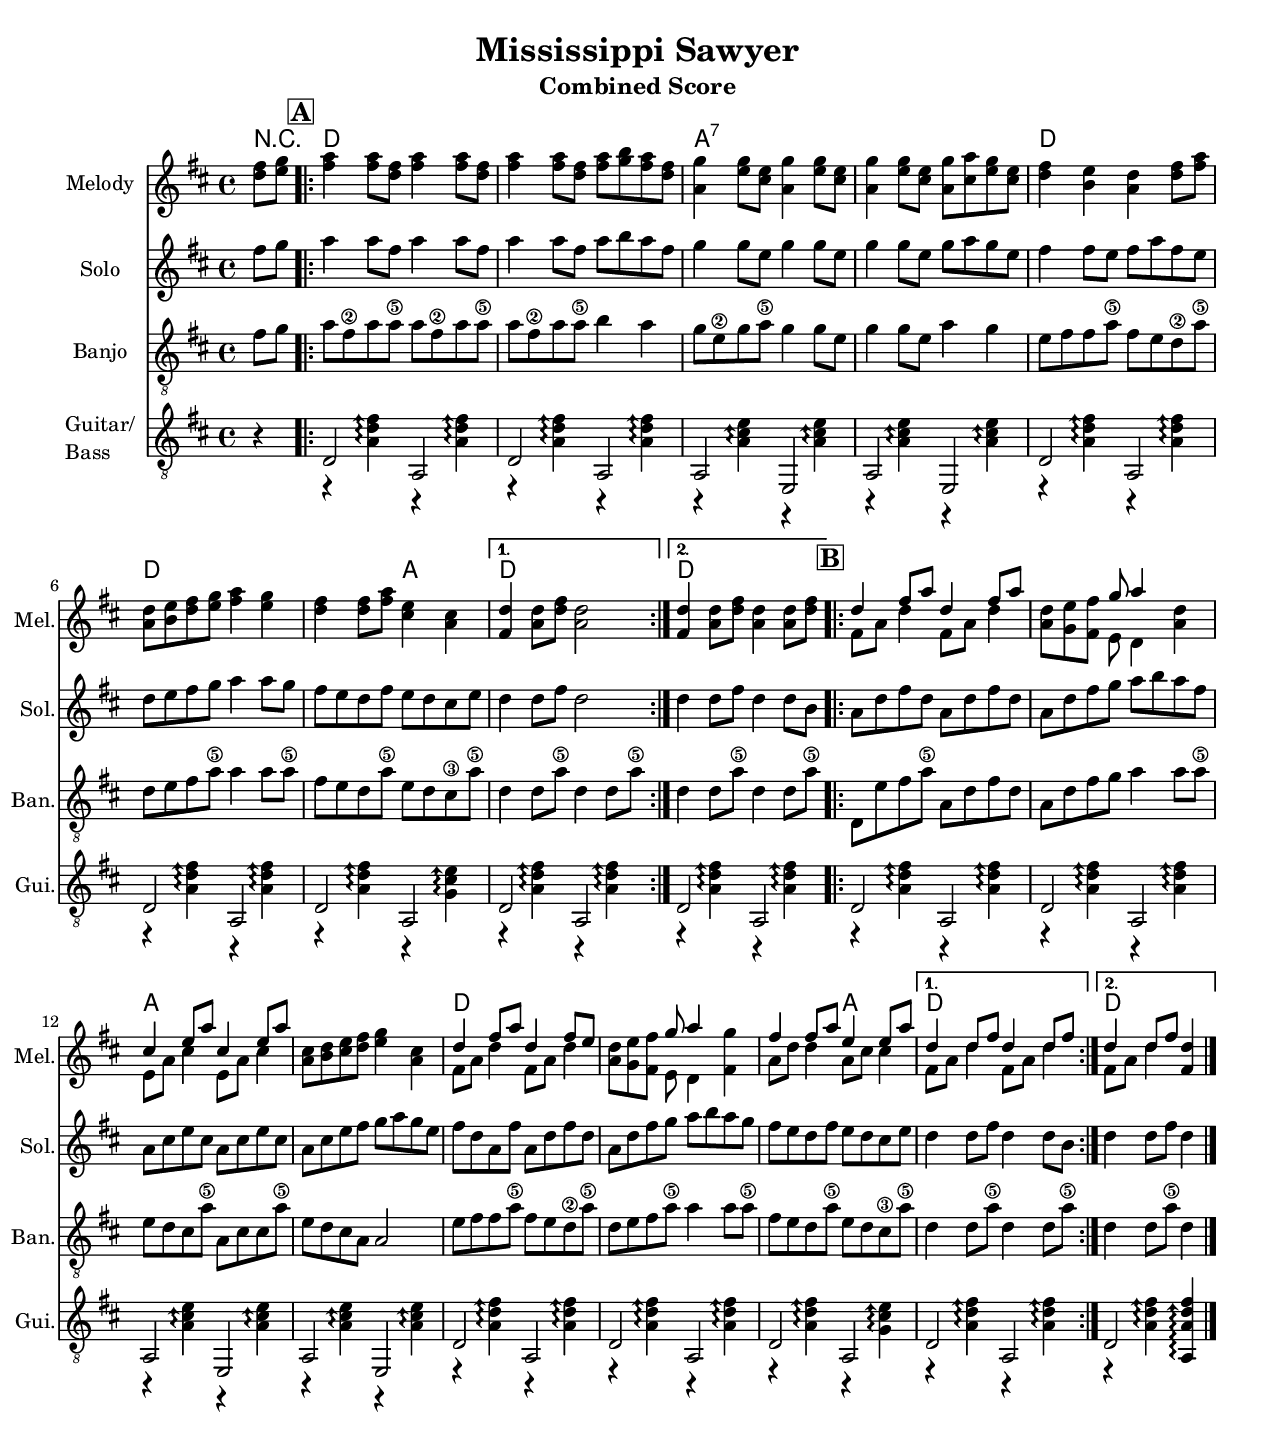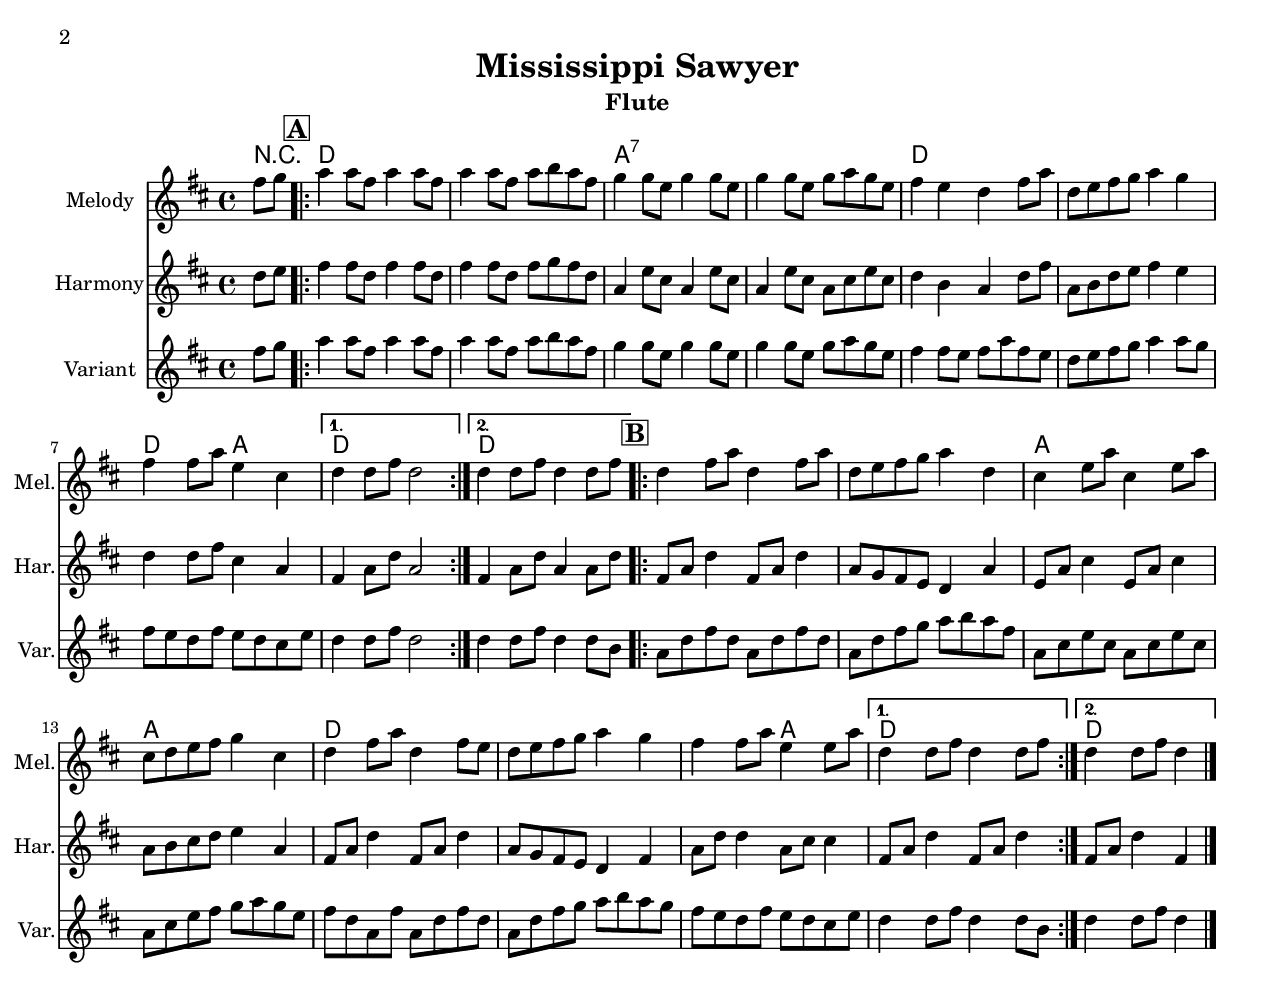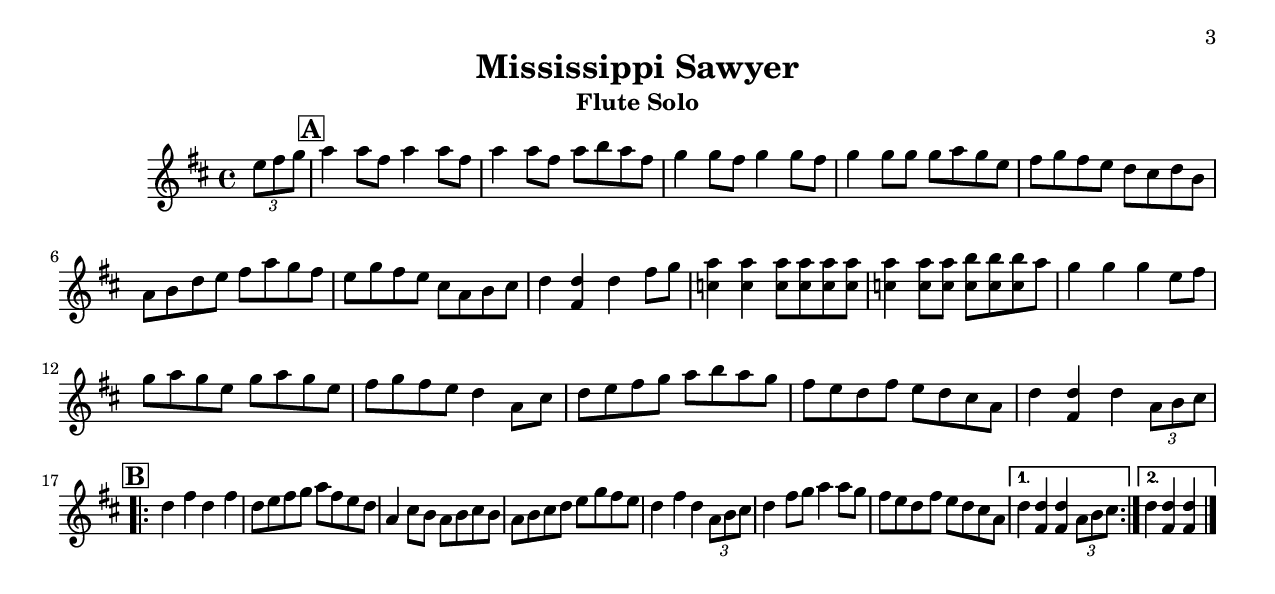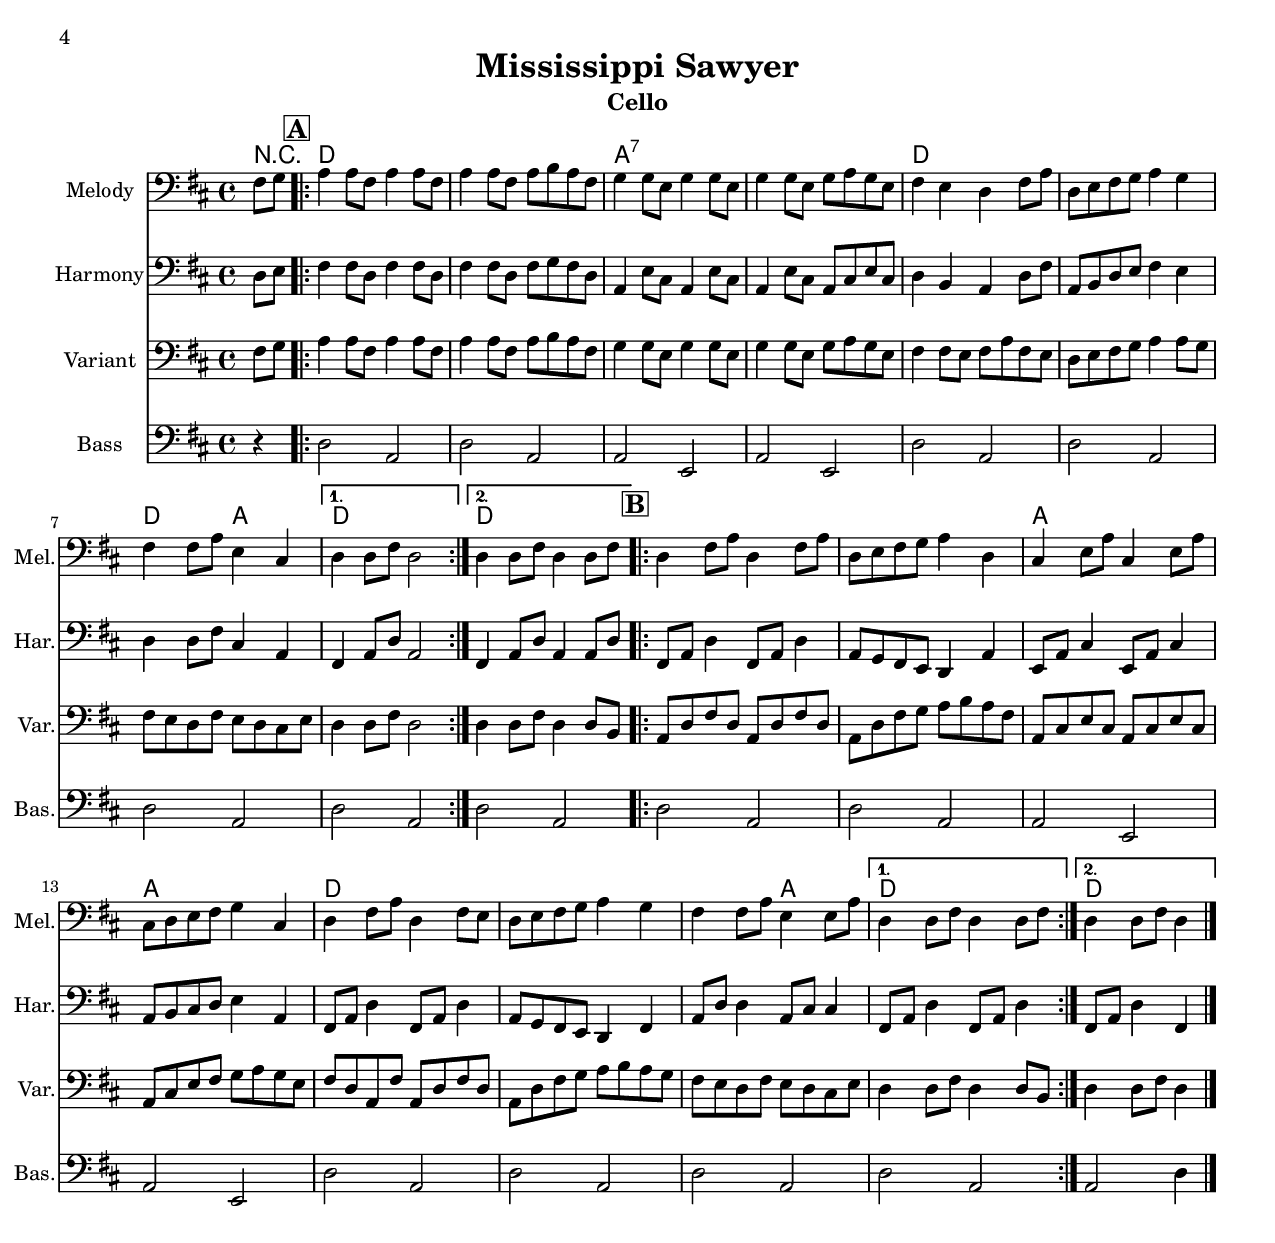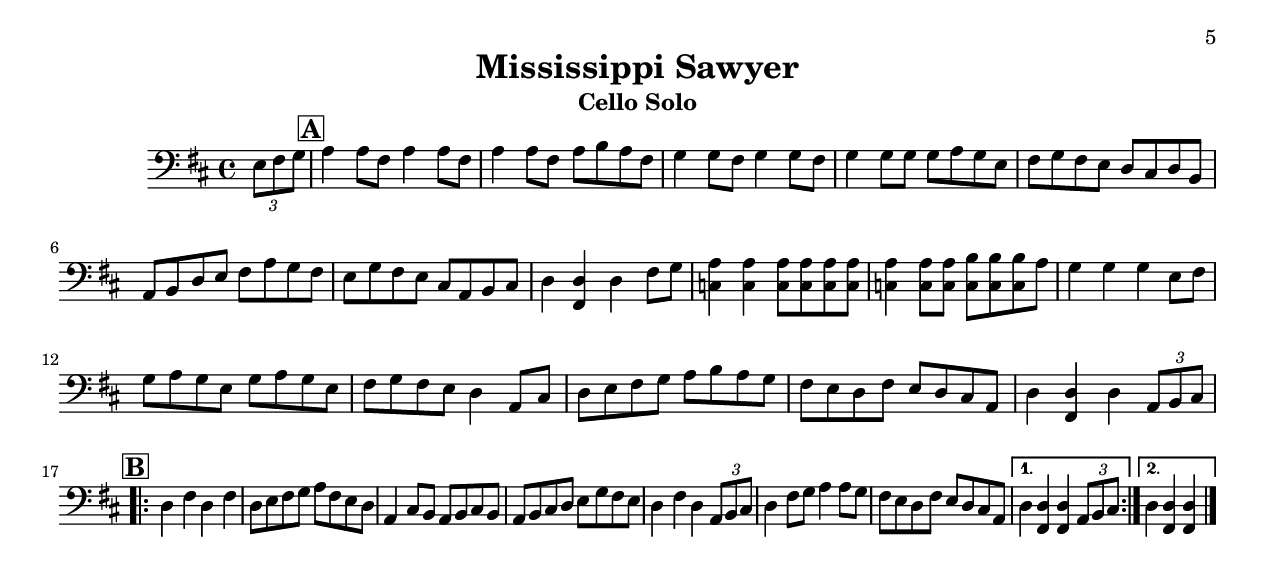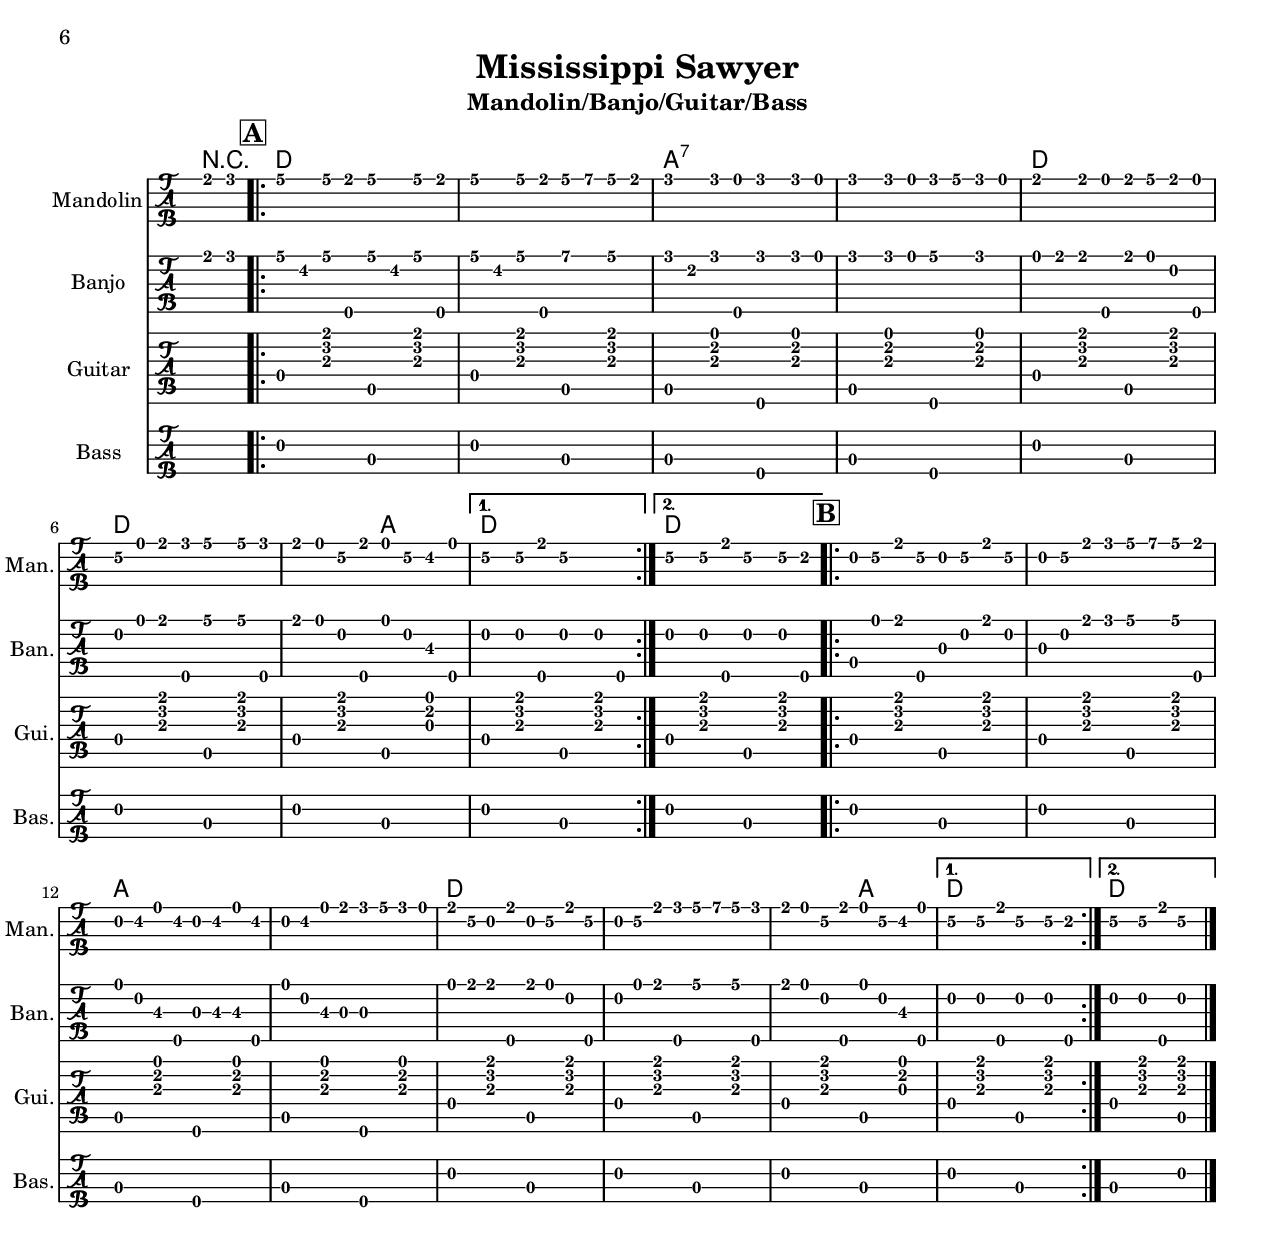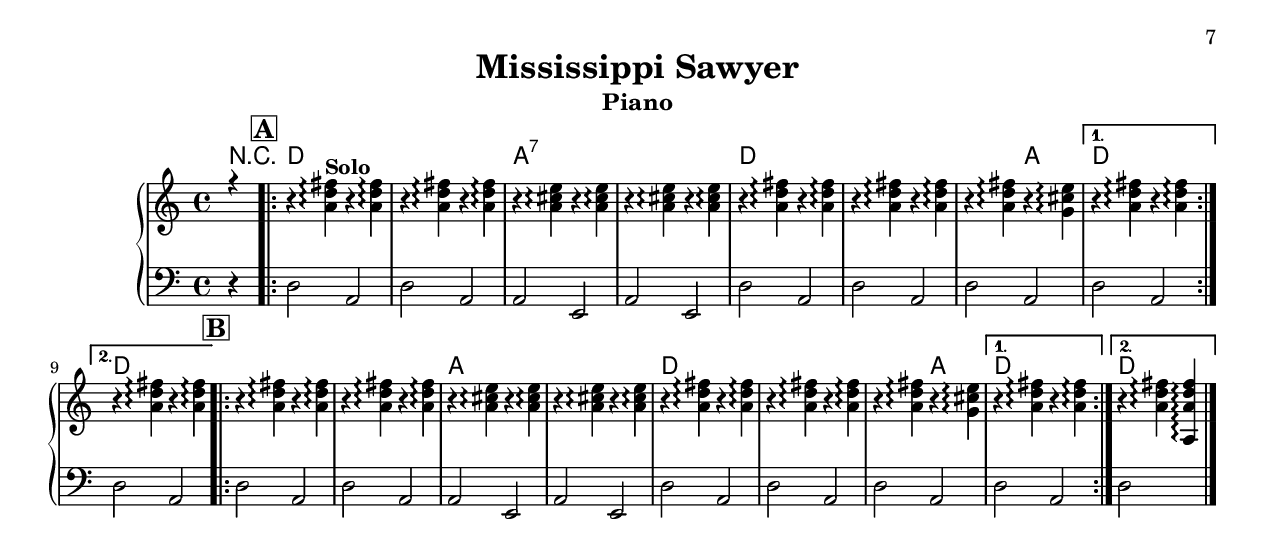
\version "2.3.25"
\header {
  title = "Mississippi Sawyer"
  piece = "Traditional"
}
#(set-default-paper-size "letter")
#(set-global-staff-size 18)

% simplified melody.  A part like mandolin, B part simpler.
simple = \relative c {
  \time 4/4
  \tag #'key \key d \major
  \tag #'partial \partial 8*2
  
  fis''8 g |
  \repeat volta 2 {
    a4 a8 fis a4 a8 fis |
    a4 a8 fis a b a fis |
    g4 g8 e g4 g8 e |
    g4 g8 e g a g e |
    fis4 e d fis8 a |
    d,8 e fis g a4 g |
    fis4 fis8 a e4 cis |
  } \alternative {
    { d4 d8 fis d2 | }
    { d4 d8 fis d4 d8 fis | }
  }
  \repeat volta 2 {
    d4 fis8 a d,4 fis8 a |
    d,8 e fis g a4 d, |
    cis4 e8 a cis,4 e8 a |
    cis,8 d e fis g4 cis, |
    d4 fis8 a d,4 fis8 e |
    d8 e fis g a4 g |
    fis4 fis8 a e4 e8 a
  } \alternative {
    { d,4 d8 fis d4 d8 fis | }
    { d4 d8 fis d4 \bar "|." }
  }
}
% harmony to simplified melody
simpleharmony = \relative c'' {
  \time 4/4
  \tag #'key \key d \major
  \tag #'partial \partial 8*2
  
  d8 e |
  \repeat volta 2 {
    fis4 fis8 d fis4 fis8 d |
    fis4 fis8 d fis g fis d |
    a4 e'8 cis a4 e'8 cis |
    a4 e'8 cis a cis e cis |
    d4 b a d8 fis |
    a,8 b d e fis4 e |
    d4 d8 fis cis4 a |
  } \alternative {
    { fis4 a8 d a2 | }
    { fis4 a8 d a4 a8 d | }
  }
  \repeat volta 2 {
    fis,8 a d4 fis,8 a d4 |
    a8 g fis e d4 a' |
    e8 a cis4 e,8 a cis4 |
    a8 b cis d e4 a, |
    fis8 a d4 fis,8 a d4 |
    a8 g fis e d4 fis |
    a8 d d4 a8 cis cis4 |
  } \alternative {
    { fis,8 a d4 fis,8 a d4 | }
    { fis,8 a d4 fis,4 \bar "|." }
  }
}

mandolin = \relative c {
  \time 4/4
  \tag #'key \key d \major
  \tag #'partial \partial 8*2
  
  fis''8 g |
  \repeat volta 2 {
    a4 a8 fis a4 a8 fis |
    a4 a8 fis a b a fis |
    g4 g8 e g4 g8 e |
    g4 g8 e g a g e |
    fis4 fis8 e fis a fis e |
    d e fis g a4 a8 g |
    fis e d fis e d cis e |
  } \alternative {
    { d4 d8 fis d2 | }
    { d4 d8 fis d4 d8 b | }
  }
  \repeat volta 2 {
    a d fis d a d fis d |
    a d fis g a b a fis |
    a, cis e cis a cis e cis |
    a cis e fis g a g e |
    fis d a fis' a, d fis d |
    a d fis g a b a g |
    fis e d fis e d cis e |
  } \alternative {
    { d4 d8 fis d4 d8 b | }
    { d4 d8 fis d4 \bar "|." }
  }
}

% this variant uses different A parts the 1st & 2nd times through.
% originally arranged for guitar.
longvar = \relative c'' {
  \time 4/4
  \tag #'key \key d \major
  \tag #'partial \partial 8*2
  \times 2/3 { e8 fis g } |
  \mark\default
  a4 a8 fis a4 a8 fis |
  a4 a8 fis a b a fis |
  g4 g8 fis g4 g8 fis |
  g4 g8 g g a g e |
  fis8 g fis e d cis d b |
  a8 b d e fis a g fis |
  e8 g fis e cis a b cis |
  d4 <d fis,> d fis8 g |
  <a c,>4 <a c,> <a c,>8 <a c,> <a c,> <a c,> |
  <a c,>4 <a c,>8 <a c,> <b c,> <b c,> <b c,> a |
  g4 g g e8 fis |
  g8 a g e g a g e |
  fis g fis e d4 a8 cis |
  d8 e fis g a b a g |
  fis8 e d fis e d cis a |
  d4 <d fis,> d \times 2/3 { a8 b cis } |
  \break
  \repeat volta 2 {
    \mark\default
    d4 fis d fis |
    d8 e fis g a fis e d |
    a4 cis8 b a b cis b |
    a8 b cis d e g fis e |
    d4 fis d \times 2/3 { a8 b cis } |
    d4 fis8 g a4 a8 g |
    fis8 e d fis e d cis a |
  }
  \alternative {
    { d4 <d fis,> <d fis,> \times 2/3 { a8 b cis } | }
    { d4 <d fis,> <d fis,> % \times 2/3 { fis8 g gis } |
      \bar "|." }
  }
}

% banjo version, reconstructed from Marc's fragmentary notes.
banjo = \relative c {
  \time 4/4
  \tag #'key \key d \major
  \tag #'partial \partial 8*2
  
  fis'8 g |
  \repeat volta 2 {
    a8 fis\2 a8 a\5 a8 fis\2 a8 a\5 |
    a8 fis\2 a8 a\5 b4 a |
    g8 e\2 g8 a\5 g4 g8 e |
    g4 g8 e a4 g |
    e8 fis fis8 a\5 fis e d\2 a'\5 |
    d, e fis a\5 a4 a8 a\5 |
    fis e d a'\5 e d cis\3 a'\5 |
  } \alternative {
    { d,4 d8 a'\5 d,4 d8 a'\5 | }
    { d,4 d8 a'\5 d,4 d8 a'\5 | }
  }
  \repeat volta 2 {
    d,,8 e' fis a\5 a, d fis d |
    a d fis g a4 a8 a\5 |
    e8 d cis a'\5 a, cis cis a'\5 |
    e d cis a a2 |
    e'8 fis fis8 a\5 fis e d\2 a'\5 |
    d, e fis a\5 a4 a8 a\5 |
    fis e d a'\5 e d cis\3 a'\5 |
  } \alternative {
    { d,4 d8 a'\5 d,4 d8 a'\5 | }
    { d,4 d8 a'\5 d,4 \bar "|." }
  }
}

% chords.
harmonies = \chordmode {
  \tag #'partial \partial 8*2
  r4 |
  \repeat volta 2 {
    \mark\default
    d2 d | d d | a:7 a:7 | a:7 a:7 |
    d2 d | d d | d a |
  } \alternative {
    { d2 d | }
    { d2 d | }
  }
  \repeat volta 2 {
    \mark\default
    d2 d | d d | a a | a a |
    d2 d | d d | d a |
  } \alternative {
    { d2 d | }
    { d2 d4 \bar "|." }
  }
}    

% simple bass line
bass = \relative c,
{
  \tag #'key \key d \major
  \time 4/4
  \tag #'partial \partial 8*2
  r4
  \repeat volta 2 {
    d2 a | d2 a | a2 e | a2 e |
    d'2 a | d2 a | d2 a |
  } \alternative {
    { d2 a | }
    { d2 a | }
  }
  \repeat volta 2 {
    d2 a | d2 a | a2 e | a2 e |
    d'2 a | d2 a | d2 a |
  } \alternative {
    { d2 a | }
    { a2 d4 }
  }
}

% guitar accompaniment
guitarA = \relative c
{
  \tag #'partial \partial 8*2
  r4
  \repeat volta 2 {
    d2 a | d2 a | a2 e | a2 e |
    d'2 a | d2 a | d2 a |
  } \alternative {
    { d2 a | }
    { d2 a | }
  }
  \repeat volta 2 {
    d2 a | d2 a | a2 e | a2 e |
    d'2 a | d2 a | d2 a |
  } \alternative {
    { d2 a | }
    { d2 s4 }
  }
}

guitarB = \relative c
{
  \tag #'partial \partial 8*2
  s4 \arpeggioUp
  \repeat volta 2 {
    s4 <a' d fis>\arpeggio s4 <a d fis>\arpeggio |
    s4 <a d fis>\arpeggio s4 <a d fis>\arpeggio |
    s4 <a cis e>\arpeggio s4 <a cis e>\arpeggio |
    s4 <a cis e>\arpeggio s4 <a cis e>\arpeggio |
    s4 <a d fis>\arpeggio s4 <a d fis>\arpeggio |
    s4 <a d fis>\arpeggio s4 <a d fis>\arpeggio |
    s4 <a d fis>\arpeggio s4 <g cis e>\arpeggio |
  } \alternative {
    { s4 <a d fis>\arpeggio s4 <a d fis>\arpeggio | }
    { s4 <a d fis>\arpeggio s4 <a d fis>\arpeggio | }
  }
  \repeat volta 2 {
    s4 <a d fis>\arpeggio s4 <a d fis>\arpeggio |
    s4 <a d fis>\arpeggio s4 <a d fis>\arpeggio |
    s4 <a cis e>\arpeggio s4 <a cis e>\arpeggio |
    s4 <a cis e>\arpeggio s4 <a cis e>\arpeggio |
    s4 <a d fis>\arpeggio s4 <a d fis>\arpeggio |
    s4 <a d fis>\arpeggio s4 <a d fis>\arpeggio |
    s4 <a d fis>\arpeggio s4 <g cis e>\arpeggio |
  } \alternative {
    { s4 <a d fis>\arpeggio s4 <a d fis>\arpeggio | }
    { s4 <a d fis>\arpeggio <a, a' d fis>4\arpeggio }
  }
}
guitarC = \relative c
{
  \tag #'partial \partial 8*2
  s4 \arpeggioUp
  \repeat volta 2 {
    \repeat unfold 7 { r4 s4 r4 s4 | }
  } \alternative {
    { r4 s4 r4 s4 | }
    { r4 s4 r4 s4 | }
  }
  \repeat volta 2 {
    \repeat unfold 7 { r4 s4 r4 s4 | }
  } \alternative {
    { r4 s4 r4 s4 | }
    { r4 s4 s4 }
  }
}

\paper {
  scoreTitleMarkup = \bookTitleMarkup
  bookTitleMarkup = \markup {}
  raggedbottom = ##t
}

% combined score
\score {
  \header {
    instrument = "Combined Score"
  }
  <<
    \set Score.markFormatter = #format-mark-box-letters
    \context ChordNames {
      \set chordChanges = ##t
      \harmonies
    }
    \context Staff=simple <<
      \set Staff.instrument = "Melody"
      \set Staff.instr = "Mel."
      \partcombine \simple \simpleharmony
    >>
    \context Staff=mandolin <<
      \set Staff.instrument = "Solo"
      \set Staff.instr = "Sol."
      \mandolin
    >>
    \context Staff=banjo <<
      \clef "treble_8"
      \set Staff.instrument = "Banjo"
      \set Staff.instr = "Ban."
      \banjo
    >>
    \new Staff << 
      \set Staff.instrument = \markup{ \column{ "Guitar/" "Bass" } }
      \set Staff.instr = "Gui."
      \clef "treble_8"
      \time 4/4
      \key d \major
      \new Voice { \guitarA }
      \new Voice { \guitarB }
      \new Voice { \guitarC }
    >>
  >>
}

% melody parts, for flutes (non-transposing)
\score {
  \header {
    instrument = "Flute"
    breakbefore=##t
  }
  <<
    \set Score.markFormatter = #format-mark-box-letters
    \context ChordNames {
      \set chordChanges = ##t
      \harmonies
    }
    \new Staff <<
      \set Staff.instrument = "Melody"
      \set Staff.instr = "Mel."
      \simple
    >>
    \new Staff <<
      \set Staff.instrument = "Harmony"
      \set Staff.instr = "Har."
      \simpleharmony
    >>
    \new Staff <<
      \set Staff.instrument = "Variant"
      \set Staff.instr = "Var."
      \mandolin
    >>
  >>
}
\score {
  \header {
    instrument = "Flute Solo" % not new page
    breakbefore=##t
  }
  <<
    \set Score.markFormatter = #format-mark-box-letters
    \new Staff { \longvar }
  >>
}

% melody parts, for cellos (octave-shifted)
\score {
  \header {
    instrument = "Cello"
    breakbefore=##t
  }
  <<
    \set Score.markFormatter = #format-mark-box-letters
    \context ChordNames {
      \set chordChanges = ##t
      \harmonies
    }
    \new Staff <<
      \set Staff.instrument = "Melody"
      \set Staff.instr = "Mel."
      \transpose c c,, { \clef bass \simple } % 2 octaves down
    >>
    \new Staff <<
      \set Staff.instrument = "Harmony"
      \set Staff.instr = "Har."
      \transpose c c,, { \clef bass \simpleharmony } % 2 octaves down
    >>
    \new Staff <<
      \set Staff.instrument = "Variant"
      \set Staff.instr = "Var."
      \transpose c c,, { \clef bass \mandolin } % 2 octaves down
    >>
    \new Staff <<
      \set Staff.instrument = "Bass"
      \set Staff.instr = "Bas."
      \transpose c c' { \clef bass \bass } % 1 octave up
    >>
  >>
}
\score {
  \header {
    instrument = "Cello Solo"
    breakbefore=##t
  }
  <<
    \set Score.markFormatter = #format-mark-box-letters
    \new Staff { \transpose c c,, << \clef bass \longvar >> }
  >>
}

% tablature parts
\score {
  \header {
    instrument = "Mandolin/Banjo/Guitar/Bass"
    breakbefore=##t
  }
  <<
    \set Score.markFormatter = #format-mark-box-letters
    \context ChordNames {
      \set chordChanges = ##t
      \harmonies
    }
    \new TabStaff <<
%     \set TabStaff.stringTunings = #mandolin-tuning
      \set TabStaff.stringTunings = #'(16 9 2 -5)
      \set Staff.instrument = "Mandolin"
      \set Staff.instr = "Man."
      \removeWithTag #'key \mandolin
    >>
    \new TabStaff <<
      \set TabStaff.stringTunings = #'(4 2 -3 -10 9)
      \set Staff.instrument = "Banjo"
      \set Staff.instr = "Ban."
      \removeWithTag #'key \banjo
    >>
    \new TabStaff << 
      \set TabStaff.instrument = "Guitar"
      \set TabStaff.instr = "Gui."
      \time 4/4
      \new TabVoice \guitarA
      \new TabVoice \guitarB
    >>
    \new TabStaff <<
      \set TabStaff.instrument = "Bass"
      \set TabStaff.instr = "Bas."
      \set TabStaff.stringTunings = #bass-tuning
      \removeWithTag #'key \bass
    >>
  >>
}

% piano part (same as guitar part)
\score {
  \header {
    instrument = "Piano"
    breakbefore=##t
  }
  <<
    \set Score.markFormatter = #format-mark-box-letters
    \context ChordNames {
      \set chordChanges = ##t
      \harmonies
    }
    \new PianoStaff <<
      \new Staff {
	\partcombine
	{ \transpose c c' \guitarB }
	{ \partcombine { \partial 8*2 r4 } \guitarC }
      }
      \new Staff { \clef bass \guitarA }
    >>
  >>
}

% midi score
\score {
  \unfoldRepeats
  \context PianoStaff <<
    \context Staff=mandolin <<
      \set Staff.midiInstrument = "flute"
      \transpose c c' \mandolin
    >>
    \context Staff=melody <<
      \set Staff.midiInstrument = "fiddle"
      { 
	\partial 8*2
	s4 | s1*31 | s2 s4
	\removeWithTag #'partial \simple
      }
    >>
    \context Staff=harmony <<
      \set Staff.midiInstrument = "fiddle"
      { 
	\partial 8*2
	s4 | s1*31 | s2 s4
	\removeWithTag #'partial \simpleharmony
      }
    >>
    \context Staff=variant <<
      \set Staff.midiInstrument = "piccolo"
      { 
	\partial 8*2
	s4 | s1*63 | s2 s4
	\transpose c c' \removeWithTag #'partial \longvar
      }
    >>
    
    \context Staff=banjo <<
      \set Staff.midiInstrument = "banjo"
      \repeat unfold 3 { \banjo }
    >>
    \context Staff=guitar <<
      \set Staff.midiInstrument = "acoustic guitar (steel)"
      \time 4/4
      \new Voice \repeat unfold 3 { \guitarA }
      \new Voice \repeat unfold 3 { \guitarB } >>
    \context Staff=bass <<
      \set Staff.midiInstrument = "acoustic bass"
      \repeat unfold 3 { \bass }
    >>
    \context Staff=chords <<
      \set Staff.midiInstrument = "pizzicato strings"
      \repeat unfold 3 { \harmonies }
    >>
  >>
  \midi {
    \tempo 2=120
  }
}
